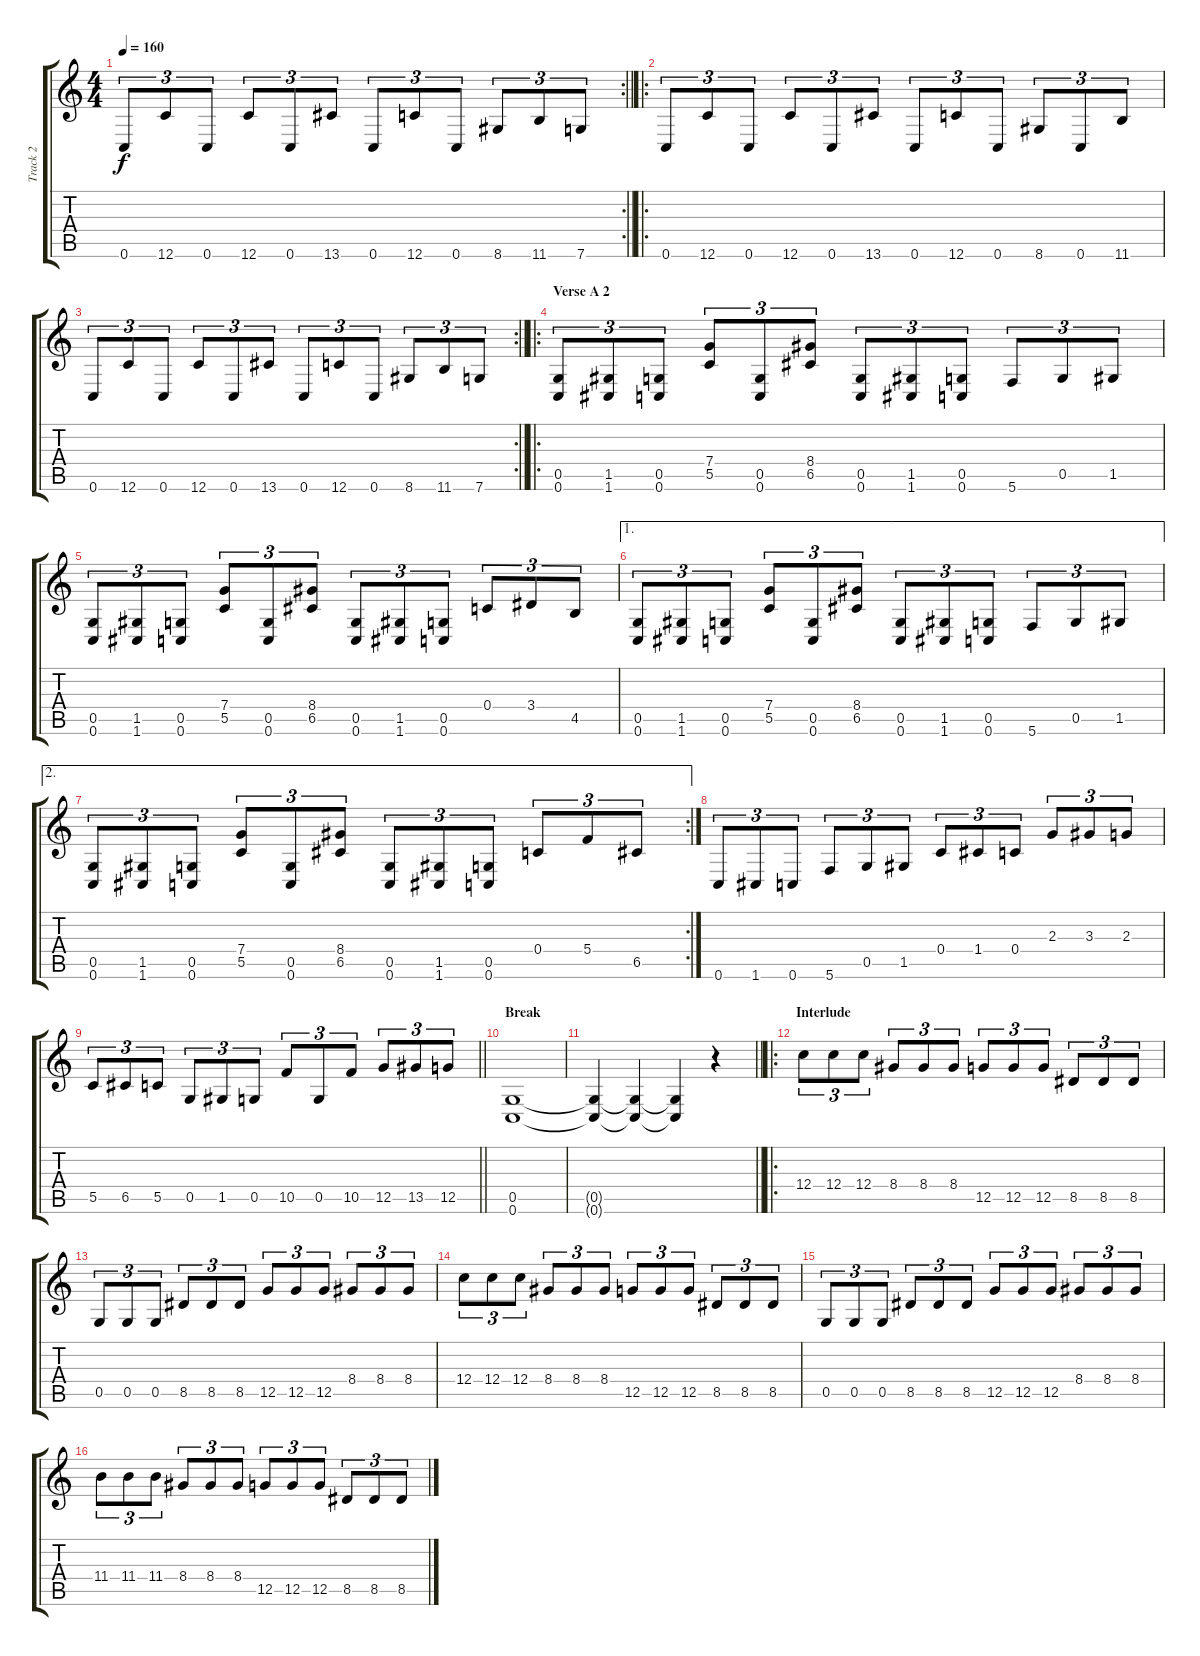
\track ("Track 2" "Track 2") {instrument distortionguitar}
\staff {score tabs}
\tuning (D4 A3 F3 C3 G2 C2) {hide}
\rc 2
\ts (4 4)
\tempo 160
\clef g2
\barLineRight lightlight
\ks c
0.6.8{tu (3 2) dy f} 12.6.8{tu (3 2)} 0.6.8{tu (3 2)} 12.6.8{tu (3 2)} 0.6.8{tu (3 2)} 13.6.8{tu (3 2)} 0.6.8{tu (3 2)} 12.6.8{tu (3 2)} 0.6.8{tu (3 2)} 8.6.8{tu (3 2)} 11.6.8{tu (3 2)} 7.6.8{tu (3 2)} |
\ro
0.6.8{tu (3 2)} 12.6.8{tu (3 2)} 0.6.8{tu (3 2)} 12.6.8{tu (3 2)} 0.6.8{tu (3 2)} 13.6.8{tu (3 2)} 0.6.8{tu (3 2)} 12.6.8{tu (3 2)} 0.6.8{tu (3 2)} 8.6.8{tu (3 2)} 0.6.8{tu (3 2)} 11.6.8{tu (3 2)} |
\rc 2
\barLineRight lightlight
0.6.8{tu (3 2)} 12.6.8{tu (3 2)} 0.6.8{tu (3 2)} 12.6.8{tu (3 2)} 0.6.8{tu (3 2)} 13.6.8{tu (3 2)} 0.6.8{tu (3 2)} 12.6.8{tu (3 2)} 0.6.8{tu (3 2)} 8.6.8{tu (3 2)} 11.6.8{tu (3 2)} 7.6.8{tu (3 2)} |
\ro
\section ("" "Verse A 2")
(0.5 0.6).8{tu (3 2)} (1.5 1.6).8{tu (3 2)} (0.5 0.6).8{tu (3 2)} (7.4 5.5).8{tu (3 2)} (0.5 0.6).8{tu (3 2)} (8.4 6.5).8{tu (3 2)} (0.5 0.6).8{tu (3 2)} (1.5 1.6).8{tu (3 2)} (0.5 0.6).8{tu (3 2)} 5.6.8{tu (3 2)} 0.5.8{tu (3 2)} 1.5.8{tu (3 2)} |
(0.5 0.6).8{tu (3 2)} (1.5 1.6).8{tu (3 2)} (0.5 0.6).8{tu (3 2)} (7.4 5.5).8{tu (3 2)} (0.5 0.6).8{tu (3 2)} (8.4 6.5).8{tu (3 2)} (0.5 0.6).8{tu (3 2)} (1.5 1.6).8{tu (3 2)} (0.5 0.6).8{tu (3 2)} 0.4.8{tu (3 2)} 3.4.8{tu (3 2)} 4.5.8{tu (3 2)} |
\ae 1
(0.5 0.6).8{tu (3 2)} (1.5 1.6).8{tu (3 2)} (0.5 0.6).8{tu (3 2)} (7.4 5.5).8{tu (3 2)} (0.5 0.6).8{tu (3 2)} (8.4 6.5).8{tu (3 2)} (0.5 0.6).8{tu (3 2)} (1.5 1.6).8{tu (3 2)} (0.5 0.6).8{tu (3 2)} 5.6.8{tu (3 2)} 0.5.8{tu (3 2)} 1.5.8{tu (3 2)} |
\ae 2
\rc 2
(0.5 0.6).8{tu (3 2)} (1.5 1.6).8{tu (3 2)} (0.5 0.6).8{tu (3 2)} (7.4 5.5).8{tu (3 2)} (0.5 0.6).8{tu (3 2)} (8.4 6.5).8{tu (3 2)} (0.5 0.6).8{tu (3 2)} (1.5 1.6).8{tu (3 2)} (0.5 0.6).8{tu (3 2)} 0.4.8{tu (3 2)} 5.4.8{tu (3 2)} 6.5.8{tu (3 2)} |
0.6.8{tu (3 2)} 1.6.8{tu (3 2)} 0.6.8{tu (3 2)} 5.6.8{tu (3 2)} 0.5.8{tu (3 2)} 1.5.8{tu (3 2)} 0.4.8{tu (3 2)} 1.4.8{tu (3 2)} 0.4.8{tu (3 2)} 2.3.8{tu (3 2)} 3.3.8{tu (3 2)} 2.3.8{tu (3 2)} |
\barLineRight lightlight
5.5.8{tu (3 2)} 6.5.8{tu (3 2)} 5.5.8{tu (3 2)} 0.5.8{tu (3 2)} 1.5.8{tu (3 2)} 0.5.8{tu (3 2)} 10.5.8{tu (3 2)} 0.5.8{tu (3 2)} 10.5.8{tu (3 2)} 12.5.8{tu (3 2)} 13.5.8{tu (3 2)} 12.5.8{tu (3 2)} |
\section ("" "Break")
(0.5 0.6).1 |
\barLineRight lightlight
(0.5{t} 0.6{t}).4 (0.5{t} 0.6{t}).4 (0.5{t} 0.6{t}).4 r.4 |
\ro
\section ("" "Interlude")
12.4.8{tu (3 2)} 12.4.8{tu (3 2)} 12.4.8{tu (3 2)} 8.4.8{tu (3 2)} 8.4.8{tu (3 2)} 8.4.8{tu (3 2)} 12.5.8{tu (3 2)} 12.5.8{tu (3 2)} 12.5.8{tu (3 2)} 8.5.8{tu (3 2)} 8.5.8{tu (3 2)} 8.5.8{tu (3 2)} |
0.5.8{tu (3 2)} 0.5.8{tu (3 2)} 0.5.8{tu (3 2)} 8.5.8{tu (3 2)} 8.5.8{tu (3 2)} 8.5.8{tu (3 2)} 12.5.8{tu (3 2)} 12.5.8{tu (3 2)} 12.5.8{tu (3 2)} 8.4.8{tu (3 2)} 8.4.8{tu (3 2)} 8.4.8{tu (3 2)} |
12.4.8{tu (3 2)} 12.4.8{tu (3 2)} 12.4.8{tu (3 2)} 8.4.8{tu (3 2)} 8.4.8{tu (3 2)} 8.4.8{tu (3 2)} 12.5.8{tu (3 2)} 12.5.8{tu (3 2)} 12.5.8{tu (3 2)} 8.5.8{tu (3 2)} 8.5.8{tu (3 2)} 8.5.8{tu (3 2)} |
0.5.8{tu (3 2)} 0.5.8{tu (3 2)} 0.5.8{tu (3 2)} 8.5.8{tu (3 2)} 8.5.8{tu (3 2)} 8.5.8{tu (3 2)} 12.5.8{tu (3 2)} 12.5.8{tu (3 2)} 12.5.8{tu (3 2)} 8.4.8{tu (3 2)} 8.4.8{tu (3 2)} 8.4.8{tu (3 2)} |
11.4.8{tu (3 2)} 11.4.8{tu (3 2)} 11.4.8{tu (3 2)} 8.4.8{tu (3 2)} 8.4.8{tu (3 2)} 8.4.8{tu (3 2)} 12.5.8{tu (3 2)} 12.5.8{tu (3 2)} 12.5.8{tu (3 2)} 8.5.8{tu (3 2)} 8.5.8{tu (3 2)} 8.5.8{tu (3 2)}
